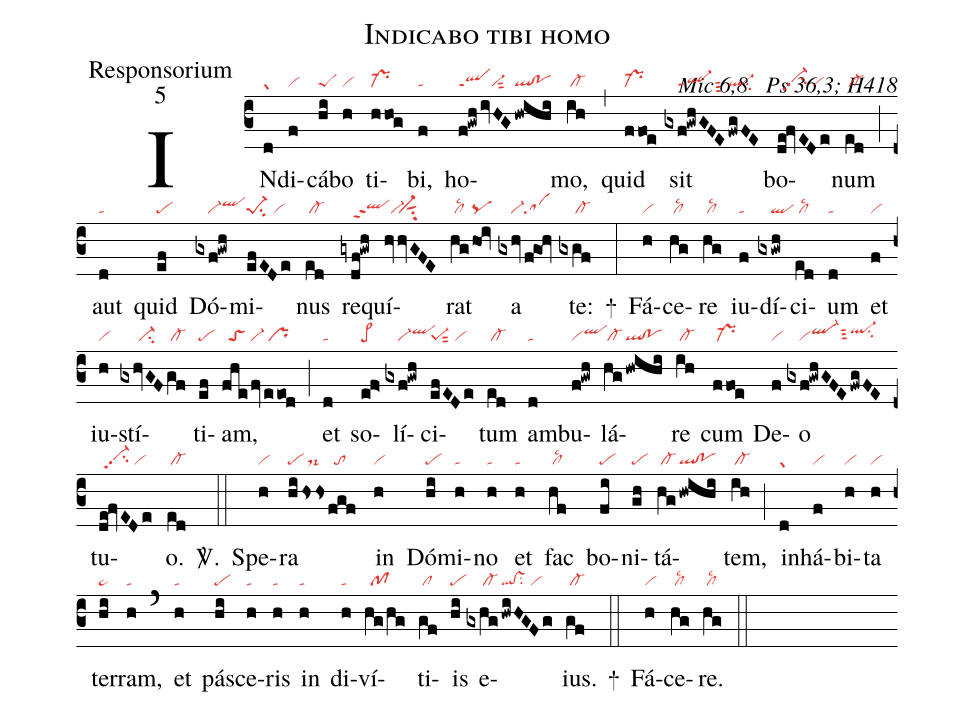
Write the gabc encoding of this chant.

name:Indicabo tibi homo;
office-part:Responsorium;
mode:5;
commentary:Mic 6,8 ꝟ Ps 36,3; H418;
nabc-lines:1;
%%
(c3)
IN(d|gr)di(f|vi)cá(hi|peS)bo(h|vi) ti(hhog|pr-)bi,(f|ta) ho(f!gwh|qlppt1|ivHG|///vi-sut2|hwihi|ql!po)mo,(ih|/cl-) (,)
quid(ffoe|pr-) sit(gxf!gwhGFE|////ql-ppt1sut3|fwgFE|ql-su2) bo(de!fvEDe|//vi-hhpp2su2/vi)num(ed|/cl-) (;)
aut(d|ta) quid(ef|pe) Dó(gxf!gwh|////vi-qlhi)mi(efEDe|pe-1su2/vi)nus(ed|/cl-) re(gydf!gwh|////qlhhppt2)quí(hvvGFE|//vi-``vi-sut1su2)rat(hg|/cllsc2|/hoi|pq) a(gxhv|////vi-|f!goh|sa) te:(gxgf|/////cl-) +(:)
Fá(h|vi)ce(hg|/cllsc2)re(hg|/cllsc2) iu(f|ta)dí(gxgwh|////ql)ci(ed|/cllsc2)um(d|ta) et(f|vi) iu(h|vi)stí(gxhvGF|//////ci-|gf|/cl-)ti(ef|pe)am,(fhe|//toS|fv|vi-|eeod|/pr) (;)
et(d|ta) so(ef>|pe>)lí(gxf!gwh|////vi-qlhi)ci(efEDe|pe-1sut2/vi)tum(ed|/cl-) am(d|ta)bu(f!gwh|viqlhi)lá(hg|/cl-|!hwihi|ql!po)re(ih|/cl-) cum(ffoe|/pr-) De(f|vi)o(gxf!gwhGFE|////viql-hisut3|fwgFE|ql-hisu2) tu(de!fvEDe|//vi-hhpp2su2/vi)o.(ed|/cl-) <sp>V/</sp>.(::)
Spe(h|vi)ra(hi|pe|/hss|//ds-|fgf|//to) in(h|vi) Dó(hi|pe)mi(h|ta)no(h|ta) et(h|ta) fac(hf|/cllsc2) bo(fi|pe)ni(gh|pe)tá(hg|/cl-|!hwihi|ql!po)tem,(ih|/cl-) (;)
in(d|gr)há(f|vi)bi(h|vi)ta(h|vi) ter(hi|pe~)ram,(h|ta) (`)
et(h|ta) pá(hi|pe)sce(h|ta)ris(h|ta) in(h|ta) di(h|ta)ví(hg/hg|//pf)ti(gf|/cl)is(hi|pe) e(gxhg|/////cl-|!hwiHGFg|ql!vssu2/vi)ius.(gf|/cl-) +(::)
Fá(h|vi)ce(hg|/cllsc2)re.(hg|/cllsc2) (::)
